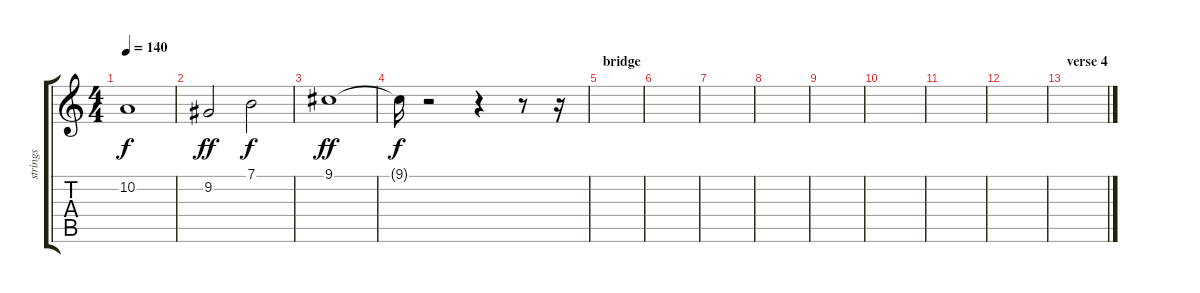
\track ("strings" "strings") {instrument synthstrings2}
\staff {score tabs}
\tuning (E4 B3 G3 D3 A2 E2) {hide}
\ts (4 4)
\tempo 140
\clef g2
\ks c
10.2.1{dy f} |
9.2.2{dy ff} 7.1.2{dy f} |
9.1.1{dy ff} |
9.1{t}.16{dy f} r.2 r.4 r.8 r.16 |
\section ("" "bridge")
|
|
|
|
|
|
|
|
\section ("" "verse 4")
